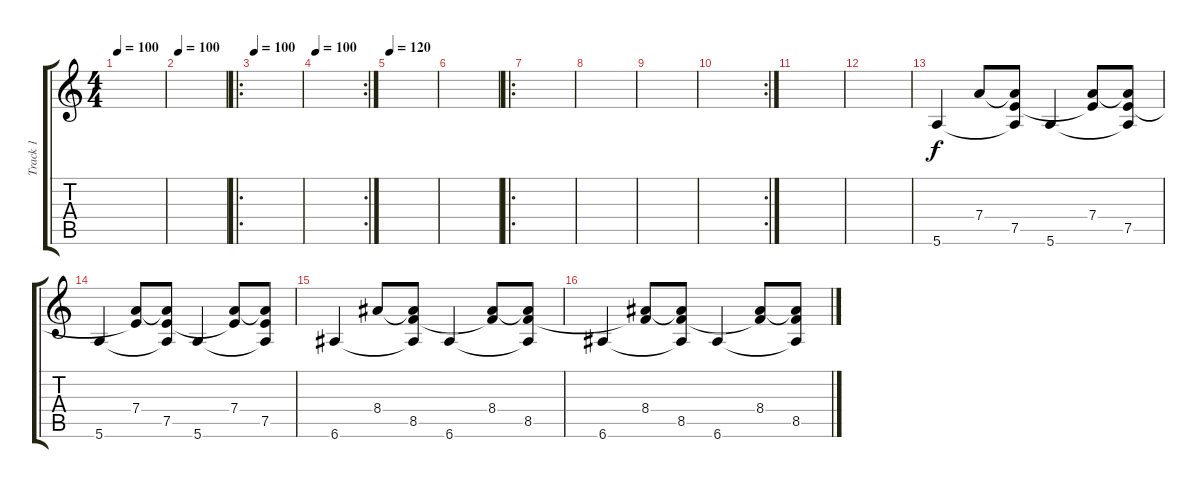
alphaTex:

\track ("Track 1" "Track 1") {instrument distortionguitar}
\staff {score tabs}
\tuning (E4 B3 G3 D3 A2 E2) {hide}
\ts (4 4)
\tempo 100
\clef g2
\ks c
|
\tempo 100
|
\ro
\tempo 100
|
\rc 2
\tempo 100
|
\tempo 120
|
|
\ro
|
|
|
\rc 2
|
|
|
5.6.4 7.4.8 (7.4{t} 7.5 5.6{t}).8 5.6.4 (7.4 7.5{t}).8 (7.4{t} 7.5 5.6{t}).8 |
5.6.4 (7.4 7.5{t}).8 (7.4{t} 7.5 5.6{t}).8 5.6.4 (7.4 7.5{t}).8 (7.4{t} 7.5 5.6{t}).8 |
6.6.4 8.4.8 (8.4{t} 8.5 6.6{t}).8 6.6.4 (8.4 8.5{t}).8 (8.4{t} 8.5 6.6{t}).8 |
6.6.4 (8.4 8.5{t}).8 (8.4{t} 8.5 6.6{t}).8 6.6.4 (8.4 8.5{t}).8 (8.4{t} 8.5 6.6{t}).8
